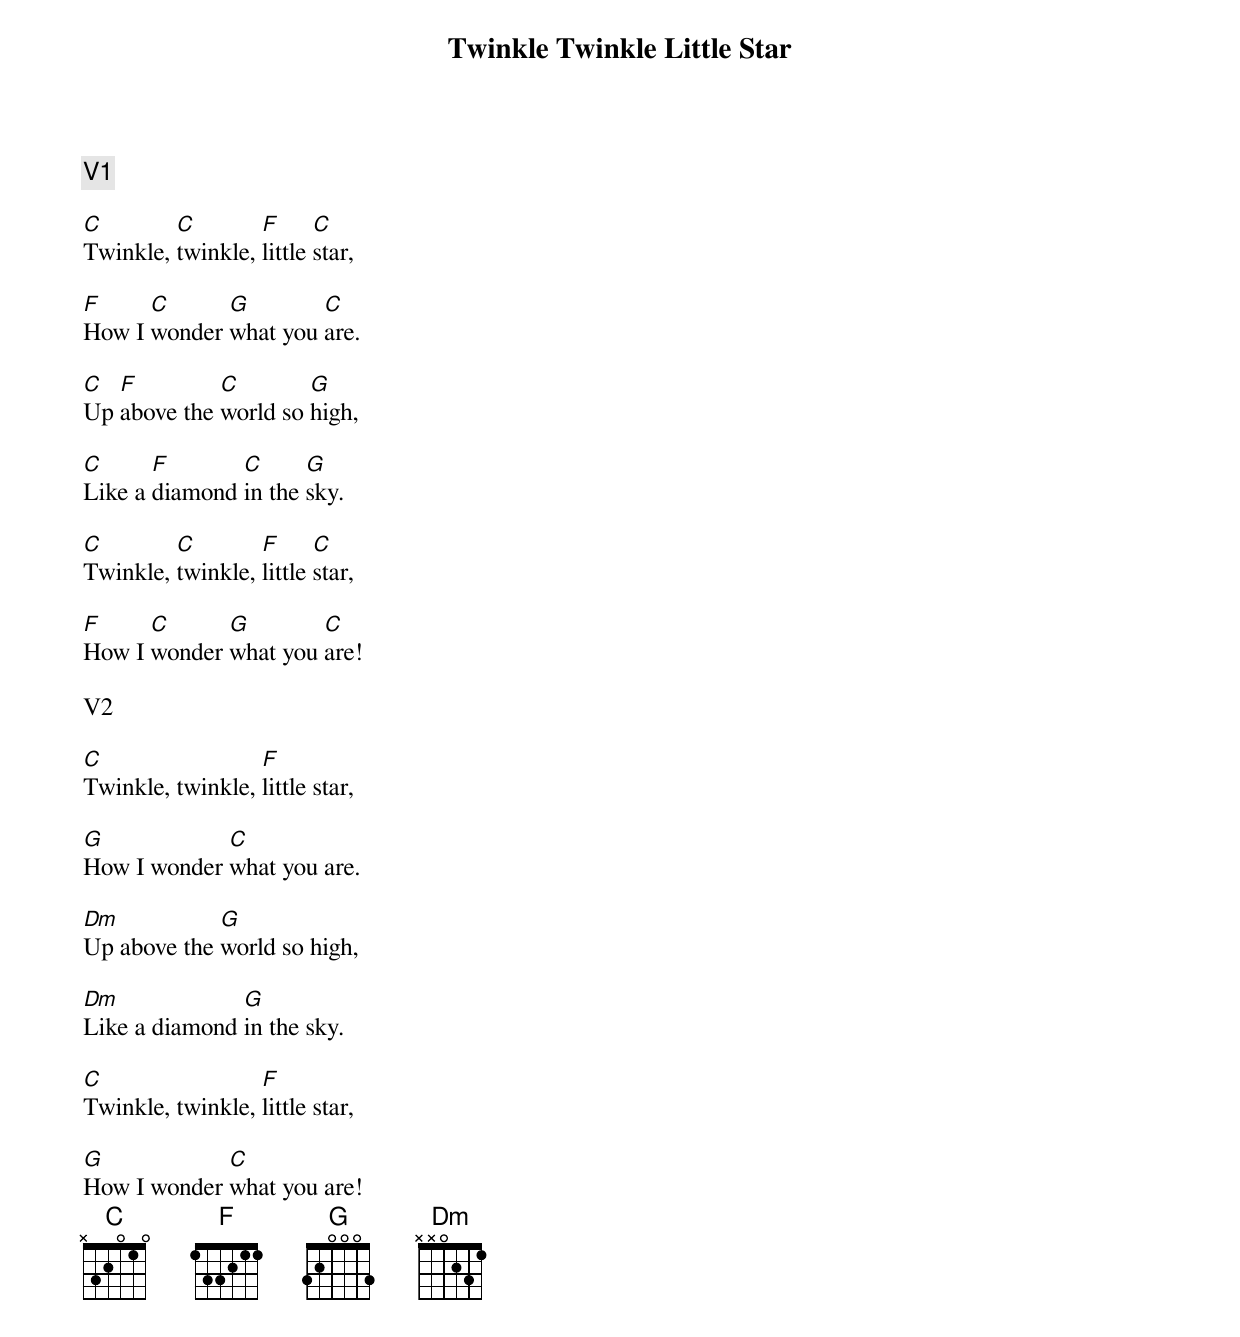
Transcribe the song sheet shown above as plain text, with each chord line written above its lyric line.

Twinkle Twinkle Little Star

V1

C        C        F      C
Twinkle, twinkle, little star,

F     C      G        C
How I wonder what you are.

C  F         C        G
Up above the world so high,

C      F       C      G
Like a diamond in the sky.

C        C        F      C
Twinkle, twinkle, little star,

F     C      G        C
How I wonder what you are!

V2

C                 F
Twinkle, twinkle, little star,

G            C
How I wonder what you are.

Dm           G
Up above the world so high,

Dm             G
Like a diamond in the sky.

C                 F
Twinkle, twinkle, little star,

G            C
How I wonder what you are!
